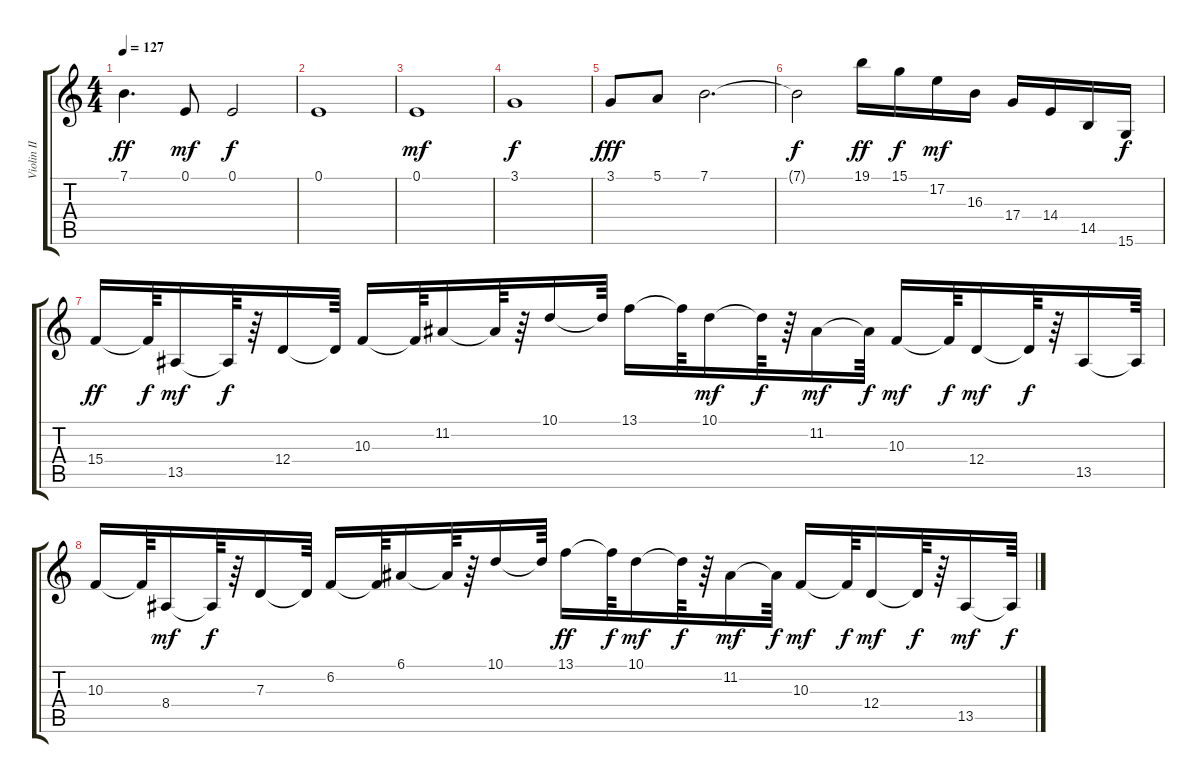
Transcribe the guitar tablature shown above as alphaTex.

\track ("Violin II" "Violin II") {instrument stringensemble1}
\staff {score tabs}
\tuning (E4 B3 G3 D3 A2 E2) {hide}
\ts (4 4)
\tempo 127
\clef g2
\ks c
7.1.4{d dy ff} 0.1.8{dy mf} 0.1.2{dy f} |
0.1.1 |
0.1.1{dy mf} |
3.1.1{dy f} |
3.1.8{dy fff} 5.1.8 7.1.2{d} |
7.1{t}.2{dy f} 19.1.16{dy ff} 15.1.16{dy f} 17.2.16{dy mf} 16.3.16 17.4.16 14.4.16 14.5.16 15.6.16{dy f} |
15.4.16{dy ff} 15.4{t}.64{dy f} 13.5.16{dy mf} 13.5{t}.64{dy f} r.64 12.4.16 12.4{t}.64 10.3.16 10.3{t}.64 11.2.16 11.2{t}.64 r.64 10.1.16 10.1{t}.64 13.1.16 13.1{t}.64 10.1.16{dy mf} 10.1{t}.64{dy f} r.64 11.2.16{dy mf} 11.2{t}.64{dy f} 10.3.16{dy mf} 10.3{t}.64{dy f} 12.4.16{dy mf} 12.4{t}.64{dy f} r.64 13.5.16 13.5{t}.64 |
10.3.16 10.3{t}.64 8.4.16{dy mf} 8.4{t}.64{dy f} r.64 7.3.16 7.3{t}.64 6.2.16 6.2{t}.64 6.1.16 6.1{t}.64 r.64 10.1.16 10.1{t}.64 13.1.16{dy ff} 13.1{t}.64{dy f} 10.1.16{dy mf} 10.1{t}.64{dy f} r.64 11.2.16{dy mf} 11.2{t}.64{dy f} 10.3.16{dy mf} 10.3{t}.64{dy f} 12.4.16{dy mf} 12.4{t}.64{dy f} r.64 13.5.16{dy mf} 13.5{t}.64{dy f}
